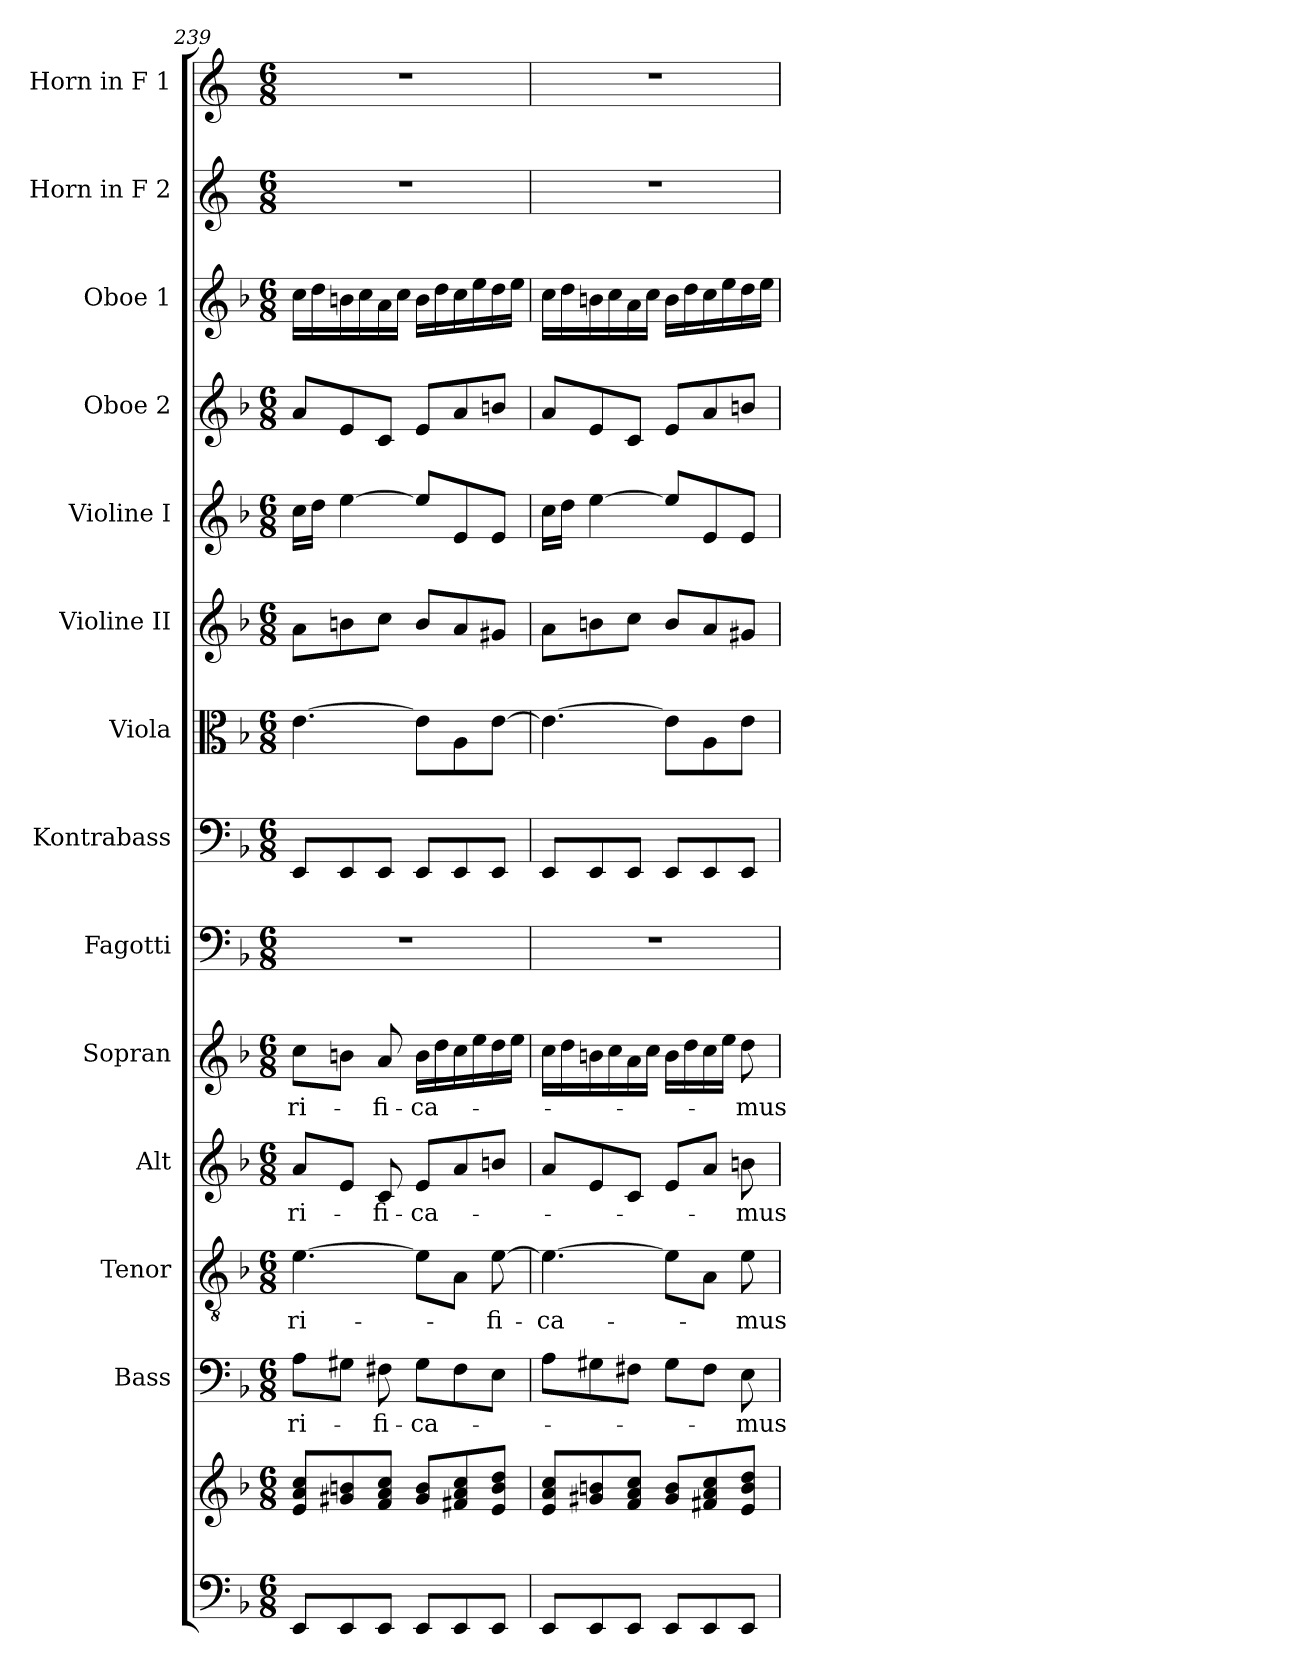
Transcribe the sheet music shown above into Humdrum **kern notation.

**kern	**kern	**kern	**text	**kern	**text	**kern	**text	**kern	**text	**kern	**kern	**kern	**kern	**kern	**kern	**kern	**kern	**kern
*part14	*part14	*part13	*part13	*part12	*part12	*part11	*part11	*part10	*part10	*part9	*part8	*part7	*part6	*part5	*part4	*part3	*part2	*part1
*staff15	*staff14	*staff13	*staff13	*staff12	*staff12	*staff11	*staff11	*staff10	*staff10	*staff9	*staff8	*staff7	*staff6	*staff5	*staff4	*staff3	*staff2	*staff1
*	*	*I"Bass	*	*I"Tenor	*	*I"Alt	*	*I"Sopran	*	*I"Fagotti	*I"Kontrabass	*I"Viola	*I"Violine II	*I"Violine I	*I"Oboe 2	*I"Oboe 1	*I"Horn in F 2	*I"Horn in F 1
*	*	*I'B.	*	*I'T.	*	*I'A.	*	*I'S.	*	*I'Fg.	*I'Kb.	*I'Vla.	*I'Vl. II	*I'Vl. I	*I'Ob. 2	*I'Ob. 1	*	*
*clefF4	*clefG2	*clefF4	*	*clefGv2	*	*clefG2	*	*clefG2	*	*clefF4	*clefF4	*clefC3	*clefG2	*clefG2	*clefG2	*clefG2	*clefG2	*clefG2
*	*	*	*	*	*	*	*	*	*	*	*ITrd7c12	*	*	*	*	*	*ITrd4c7	*ITrd4c7
*k[b-]	*k[b-]	*k[b-]	*	*k[b-]	*	*k[b-]	*	*k[b-]	*	*k[b-]	*k[b-]	*k[b-]	*k[b-]	*k[b-]	*k[b-]	*k[b-]	*k[b-]	*k[b-]
*F:	*F:	*F:	*	*F:	*	*F:	*	*F:	*	*F:	*F:	*F:	*F:	*F:	*F:	*F:	*F:	*F:
*M6/8	*M6/8	*M6/8	*	*M6/8	*	*M6/8	*	*M6/8	*	*M6/8	*M6/8	*M6/8	*M6/8	*M6/8	*M6/8	*M6/8	*M6/8	*M6/8
=239	=239	=239	=239	=239	=239	=239	=239	=239	=239	=239	=239	=239	=239	=239	=239	=239	=239	=239
!	!	!	!LO:LY:b	!	!LO:LY:b	!	!LO:LY:b	!	!LO:LY:b	!	!	!	!	!	!	!	!	!
8EE/L	8e/ 8a/ 8cc/L	8A\L	-ri-	[4.e\	-ri-	8a/L	-ri-	8cc\L	-ri-	2.r	8EEE/L	[4.e\	8a\L	16cc\LL	8a/L	16cc\LL	2.r	2.r
.	.	.	.	.	.	.	.	.	.	.	.	.	.	16dd\JJ	.	16dd\	.	.
8EE/	8g#X/ 8bn/	8G#X\J	.	.	.	8e/J	.	8bn\J	.	.	8EEE/	.	8bn\	[4ee\	8e/	16bn\	.	.
.	.	.	.	.	.	.	.	.	.	.	.	.	.	.	.	16cc\	.	.
!	!	!	!LO:LY:b	!	!	!	!LO:LY:b	!	!LO:LY:b	!	!	!	!	!	!	!	!	!
8EE/J	8f/ 8a/ 8cc/J	8F#X\	-fi-	.	.	8c/	-fi-	8a/	-fi-	.	8EEE/J	.	8cc\J	.	8c/J	16a\	.	.
.	.	.	.	.	.	.	.	.	.	.	.	.	.	.	.	16cc\JJ	.	.
!	!	!	!LO:LY:b	!	!	!	!LO:LY:b	!	!LO:LY:b	!	!	!	!	!	!	!	!	!
8EE/L	8g#/ 8b/L	8G#\L	-ca-	8e\L]	.	8e/L	-ca-	16b\LL	-ca-	.	8EEE/L	8e\L]	8b/L	8ee/L]	8e/L	16b\LL	.	.
.	.	.	.	.	.	.	.	16dd\	.	.	.	.	.	.	.	16dd\	.	.
8EE/	8f#X/ 8a/ 8cc/	8F#\	.	8A\J	.	8a/	.	16cc\	.	.	8EEE/	8A\	8a/	8e/	8a/	16cc\	.	.
.	.	.	.	.	.	.	.	16ee\	.	.	.	.	.	.	.	16ee\	.	.
!	!	!	!	!	!LO:LY:b	!	!	!	!	!	!	!	!	!	!	!	!	!
8EE/J	8e/ 8b/ 8dd/J	8E\J	.	[8e\	-fi-	8bn/J	.	16dd\	.	.	8EEE/J	[8e\J	8g#X/J	8e/J	8bn/J	16dd\	.	.
.	.	.	.	.	.	.	.	16ee\JJ	.	.	.	.	.	.	.	16ee\JJ	.	.
=240	=240	=240	=240	=240	=240	=240	=240	=240	=240	=240	=240	=240	=240	=240	=240	=240	=240	=240
!	!	!	!	!	!LO:LY:b	!	!	!	!	!	!	!	!	!	!	!	!	!
8EE/L	8e/ 8a/ 8cc/L	8A\L	.	4.e\_	-ca-	8a/L	.	16cc\LL	.	2.r	8EEE/L	4.e\_	8a\L	16cc\LL	8a/L	16cc\LL	2.r	2.r
.	.	.	.	.	.	.	.	16dd\	.	.	.	.	.	16dd\JJ	.	16dd\	.	.
8EE/	8g#X/ 8bn/	8G#X\	.	.	.	8e/	.	16bn\	.	.	8EEE/	.	8bn\	[4ee\	8e/	16bn\	.	.
.	.	.	.	.	.	.	.	16cc\	.	.	.	.	.	.	.	16cc\	.	.
8EE/J	8f/ 8a/ 8cc/J	8F#X\J	.	.	.	8c/J	.	16a\	.	.	8EEE/J	.	8cc\J	.	8c/J	16a\	.	.
.	.	.	.	.	.	.	.	16cc\JJ	.	.	.	.	.	.	.	16cc\JJ	.	.
8EE/L	8g#/ 8b/L	8G#\L	.	8e\L]	.	8e/L	.	16b\LL	.	.	8EEE/L	8e\L]	8b/L	8ee/L]	8e/L	16b\LL	.	.
.	.	.	.	.	.	.	.	16dd\	.	.	.	.	.	.	.	16dd\	.	.
8EE/	8f#X/ 8a/ 8cc/	8F#\J	.	8A\J	.	8a/J	.	16cc\	.	.	8EEE/	8A\	8a/	8e/	8a/	16cc\	.	.
.	.	.	.	.	.	.	.	16ee\JJ	.	.	.	.	.	.	.	16ee\	.	.
!	!	!	!LO:LY:b	!	!LO:LY:b	!	!LO:LY:b	!	!LO:LY:b	!	!	!	!	!	!	!	!	!
8EE/J	8e/ 8b/ 8dd/J	8E\	-mus	8e\	-mus	8bn\	-mus	8dd\	-mus	.	8EEE/J	8e\J	8g#X/J	8e/J	8bn/J	16dd\	.	.
.	.	.	.	.	.	.	.	.	.	.	.	.	.	.	.	16ee\JJ	.	.
=	=	=	=	=	=	=	=	=	=	=	=	=	=	=	=	=	=	=
*-	*-	*-	*-	*-	*-	*-	*-	*-	*-	*-	*-	*-	*-	*-	*-	*-	*-	*-
